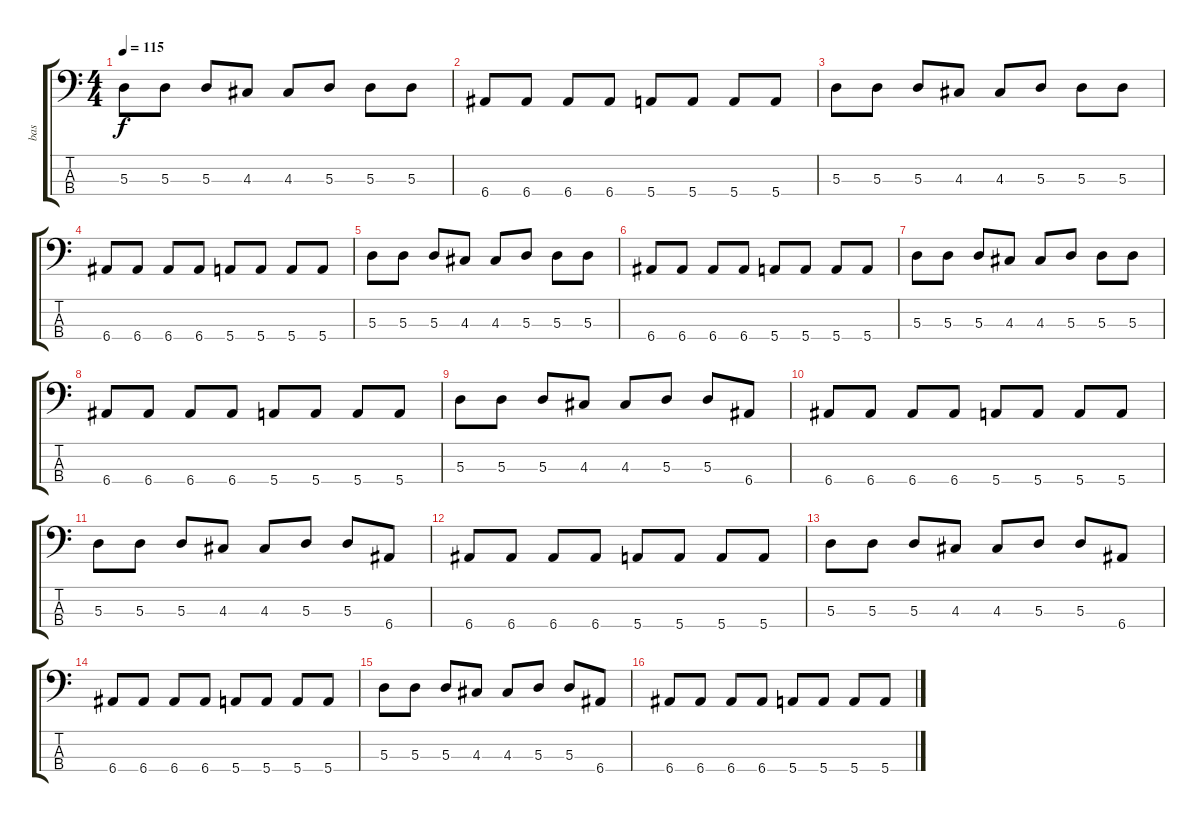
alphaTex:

\track ("bas" "bas") {instrument electricbassfinger}
\staff {score tabs}
\tuning (G2 D2 A1 E1) {hide}
\ts (4 4)
\tempo 115
\clef f4
\ks c
5.3.8{dy f} 5.3.8 5.3.8 4.3.8 4.3.8 5.3.8 5.3.8 5.3.8 |
6.4.8 6.4.8 6.4.8 6.4.8 5.4.8 5.4.8 5.4.8 5.4.8 |
5.3.8 5.3.8 5.3.8 4.3.8 4.3.8 5.3.8 5.3.8 5.3.8 |
6.4.8 6.4.8 6.4.8 6.4.8 5.4.8 5.4.8 5.4.8 5.4.8 |
5.3.8 5.3.8 5.3.8 4.3.8 4.3.8 5.3.8 5.3.8 5.3.8 |
6.4.8 6.4.8 6.4.8 6.4.8 5.4.8 5.4.8 5.4.8 5.4.8 |
5.3.8 5.3.8 5.3.8 4.3.8 4.3.8 5.3.8 5.3.8 5.3.8 |
6.4.8 6.4.8 6.4.8 6.4.8 5.4.8 5.4.8 5.4.8 5.4.8 |
5.3.8 5.3.8 5.3.8 4.3.8 4.3.8 5.3.8 5.3.8 6.4.8 |
6.4.8 6.4.8 6.4.8 6.4.8 5.4.8 5.4.8 5.4.8 5.4.8 |
5.3.8 5.3.8 5.3.8 4.3.8 4.3.8 5.3.8 5.3.8 6.4.8 |
6.4.8 6.4.8 6.4.8 6.4.8 5.4.8 5.4.8 5.4.8 5.4.8 |
5.3.8 5.3.8 5.3.8 4.3.8 4.3.8 5.3.8 5.3.8 6.4.8 |
6.4.8 6.4.8 6.4.8 6.4.8 5.4.8 5.4.8 5.4.8 5.4.8 |
5.3.8 5.3.8 5.3.8 4.3.8 4.3.8 5.3.8 5.3.8 6.4.8 |
6.4.8 6.4.8 6.4.8 6.4.8 5.4.8 5.4.8 5.4.8 5.4.8
